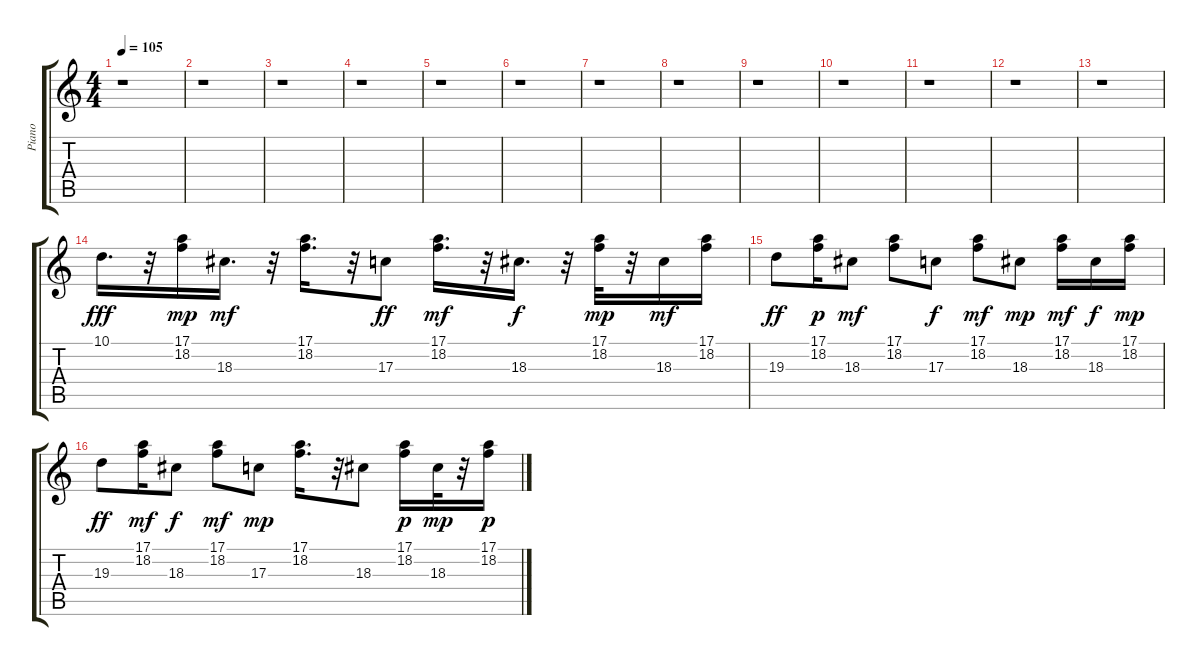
\track ("Piano" "Piano") {instrument acousticgrandpiano}
\staff {score tabs}
\tuning (E4 B3 G3 D3 A2 E2) {hide}
\ts (4 4)
\tempo 105
\clef g2
\ks c
r.1{dy mf} |
r.1 |
r.1 |
r.1 |
r.1 |
r.1 |
r.1 |
r.1 |
r.1 |
r.1 |
r.1 |
r.1 |
r.1 |
10.1.16{d dy fff} r.32 (17.1 18.2).16{dy mp} 18.3.16{d dy mf} r.32 (17.1 18.2).16{d} r.32 17.3.8{dy ff} (17.1 18.2).16{d dy mf} r.32 18.3.16{d dy f} r.32 (17.1 18.2).32{dy mp} r.32 18.3.16{dy mf} (17.1 18.2).16 |
19.3.8{dy ff} (17.1 18.2).16{dy p} 18.3.8{dy mf} (17.1 18.2).8 17.3.8{dy f} (17.1 18.2).8{dy mf} 18.3.8{dy mp} (17.1 18.2).16{dy mf} 18.3.16{dy f} (17.1 18.2).16{dy mp} |
19.3.8{dy ff} (17.1 18.2).16{dy mf} 18.3.8{dy f} (17.1 18.2).8{dy mf} 17.3.8{dy mp} (17.1 18.2).16{d} r.32 18.3.8 (17.1 18.2).16{dy p} 18.3.32{dy mp} r.32 (17.1 18.2).16{dy p}
